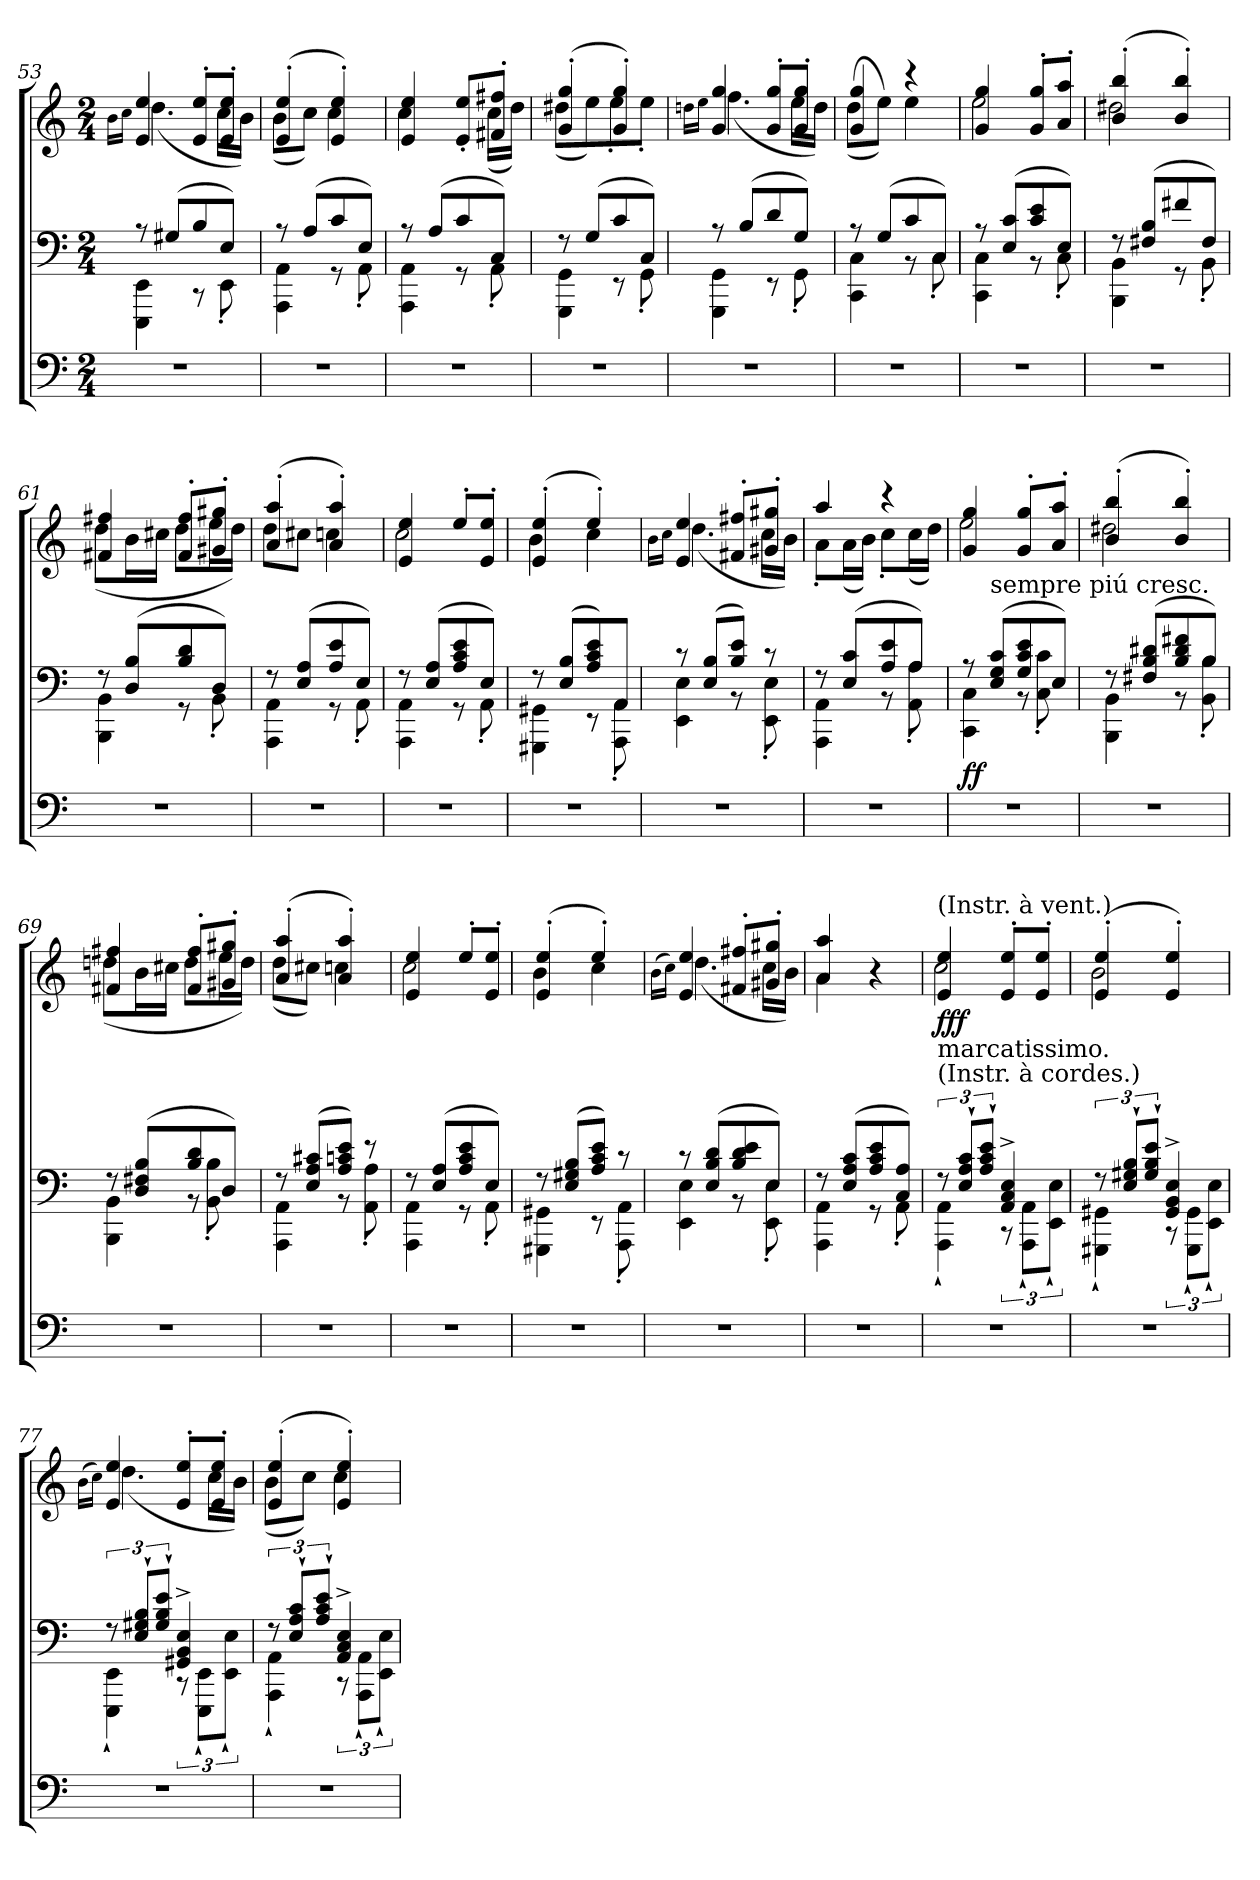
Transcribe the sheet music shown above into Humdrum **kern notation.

**kern	**kern	**kern	**dynam
*part1	*part1	*part1	*part1
*staff3	*staff2	*staff1	*staff1/2/3
*clefF4	*clefF4	*clefG2	*
*k[]	*k[]	*k[]	*
*M2/4	*M2/4	*M2/4	*
=53	=53	=53	=53
*	*	*^	*
.	.	.	16qqb\LL	.
.	.	.	16qqcc\JJ	.
*	*^	*	*	*
2r	8r	4EEE\ 4EE\	4e/ 4ee/	(<4.dd\	.
.	(<8G#X/L	.	.	.	.
.	8B/	8r	8e'/ 8ee'/L	.	.
.	8E/J)	8EE'\	8e'/ 8ee'/J	16cc\LL	.
.	.	.	.	16b\JJ)	.
=54	=54	=54	=54	=54	=54
2r	8r	4AAA\ 4AA\	(>4e'/ 4ee'/	(>8b\L	.
.	(<8A/L	.	.	8cc\J)	.
.	8c/	8r	4e'/ 4ee'/)	4cc\	.
.	8E/J)	8AA'\	.	.	.
=55	=55	=55	=55	=55	=55
2r	8r	4AAA\ 4AA\	4e/ 4ee/	4cc\	.
.	(<8A/L	.	.	.	.
.	8c/	8r	8e'/ 8ee'/L	8ryy	.
.	8C/J)	8AA'\	8f#X'/ 8ff#X'/J	(<16cc\LL	.
.	.	.	.	16dd\JJ)	.
=56	=56	=56	=56	=56	=56
2r	8r	4GGG\ 4GG\	(>4g'/ 4gg'/	(<8dd#X\L	.
.	(<8G/L	.	.	8ee\)	.
.	8c/	8r	4g'/ 4gg'/)	8ee'\	.
.	8C/J)	8GG'\	.	8ee'\J	.
=57	=57	=57	=57	=57	=57
.	.	.	.	16qqddn\LL	.
.	.	.	.	16qqee\JJ	.
2r	8r	4GGG\ 4GG\	4g/ 4gg/	(<4.ff\	.
.	(<8B/L	.	.	.	.
.	8d/	8r	8g'/ 8gg'/L	.	.
.	8G/J)	8GG'\	8g'/ 8gg'/J	16ee\LL	.
.	.	.	.	16dd\JJ)	.
=58	=58	=58	=58	=58	=58
2r	8r	4CC\ 4C\	4g/ 4gg/	(<(>8dd\L	.
.	(<8G/L	.	.	8ee\J))	.
.	8c/	8r	4r	4ee\	.
.	8C/J)	8C'\	.	.	.
=59	=59	=59	=59	=59	=59
2r	8r	4CC\ 4C\	4g/ 4gg/	2ee\	.
.	(<8E/ 8c/L	.	.	.	.
.	8c/ 8e/	8r	8g'/ 8gg'/L	.	.
.	8E/J)	8C'\	8a'/ 8aa'/J	.	.
=60	=60	=60	=60	=60	=60
2r	8r	4BBB\ 4BB\	(>4b'/ 4bb'/	2dd#X\	.
.	(<8F#X/ 8B/L	.	.	.	.
.	8f#X/	8r	4b'/ 4bb'/)	.	.
.	8F#/J)	8BB'\	.	.	.
=61	=61	=61	=61	=61	=61
2r	8r	4BBB\ 4BB\	4f#X/ 4ff#X/	(<8dd\L	.
.	(<8D/ 8B/L	.	.	16b\L	.
.	.	.	.	16cc#X\JJ	.
.	8B/ 8d/	8r	8f#'/ 8ff#'/L	8dd\L	.
.	8D/J)	8BB'\	8g#X'/ 8gg#X'/J	16ee\L	.
.	.	.	.	16dd\JJ)	.
=62	=62	=62	=62	=62	=62
2r	8r	4AAA\ 4AA\	(>4a'/ 4aa'/	8dd\L	.
.	(<8E/ 8A/L	.	.	8cc#X\J	.
.	8A/ 8e/	8r	4a'/ 4aa'/)	4ccn\	.
.	8E/J)	8AA'\	.	.	.
=63	=63	=63	=63	=63	=63
2r	8r	4AAA\ 4AA\	4e/ 4ee/	2cc\	.
.	(<8E/ 8A/L	.	.	.	.
.	8A/ 8c/ 8e/	8r	8ee'/L	.	.
.	8E/J)	8AA'\	8e'/ 8ee'/J	.	.
=64	=64	=64	=64	=64	=64
2r	8r	4GGG#X\ 4GG#X\	(>4e'/ 4ee'/	4b\	.
.	(<8E/ 8B/L	.	.	.	.
.	8A/ 8c/ 8e/)	8r	4ee'/)	4cc\	.
.	8AA/J	8AAA'\ 8AA'\	.	.	.
=65	=65	=65	=65	=65	=65
.	.	.	.	16qqb\LL	.
.	.	.	.	16qqcc\JJ	.
2r	8r	4EE\ 4E\	4e/ 4ee/	(<4.dd\	.
.	(<8E/ 8B/L	.	.	.	.
.	8B/ 8e/J)	8r	8f#X'/ 8ff#X'/L	.	.
.	8r	8EE'\ 8E'\	8g#X'/ 8gg#X'/J	16cc\LL	.
.	.	.	.	16b\JJ)	.
=66	=66	=66	=66	=66	=66
2r	8r	4AAA\ 4AA\	4aa/	8a'\L	.
.	(<8E/ 8c/L	.	.	(>16a\L	.
.	.	.	.	16b\JJ)	.
.	8A/ 8e/	8r	4r	8cc'\L	.
.	8A/J)	8AA'\ 8A'\	.	(>16cc\L	.
.	.	.	.	16dd\JJ)	.
=67	=67	=67	=67	=67	=67
!	!	!	!	!	!LO:DY:b=2
!	!	!	!	!	!LO:DY:n=1:b
2r	8r	4CC\ 4C\	4g/ 4gg/	2ee\	f f
!	!LO:TX:a:t=sempre piú cresc.	!	!	!	!
.	(<8E/ 8G/ 8c/L	.	.	.	.
.	8G/ 8c/ 8e/	8r	8g'/ 8gg'/L	.	.
.	8E/J)	8C'\ 8c'\	8a'/ 8aa'/J	.	.
=68	=68	=68	=68	=68	=68
2r	8r	4BBB\ 4BB\	(>4b'/ 4bb'/	2dd#X\	.
.	(<8F#X/ 8B/ 8d#X/L	.	.	.	.
.	8B/ 8d#/ 8f#X/	8r	4b'/ 4bb'/)	.	.
.	8B/J)	8BB'\ 8B'\	.	.	.
=69	=69	=69	=69	=69	=69
2r	8r	4BBB\ 4BB\	4f#X/ 4ff#X/	(<8ddn\L	.
.	(<8D/ 8F#X/ 8B/L	.	.	16b\L	.
.	.	.	.	16cc#X\JJ	.
.	8B/ 8d/	8r	8f#'/ 8ff#'/L	8dd\L	.
.	8D/J)	8BB'\ 8B'\	8g#X'/ 8gg#X'/J	16ee\L	.
.	.	.	.	16dd\JJ)	.
=70	=70	=70	=70	=70	=70
2r	8r	4AAA\ 4AA\	(>4a'/ 4aa'/	(<8dd\L	.
.	(<8E/ 8A/ 8c#X/L	.	.	8cc#X\J)	.
.	8A/ 8cn/ 8e/J)	8r	4a'/ 4aa'/)	4ccn\	.
.	8r	8AA'\ 8A'\	.	.	.
=71	=71	=71	=71	=71	=71
2r	8r	4AAA\ 4AA\	4e/ 4ee/	2cc\	.
.	(<8E/ 8A/L	.	.	.	.
.	8A/ 8c/ 8e/	8r	8ee'/L	.	.
.	8E/J)	8AA'\	8e'/ 8ee'/J	.	.
=72	=72	=72	=72	=72	=72
2r	8r	4GGG#X\ 4GG#X\	(>4e'/ 4ee'/	4b\	.
.	(<8E/ 8G#X/ 8B/L	.	.	.	.
.	8A/ 8c/ 8e/J)	8r	4ee'/)	4cc\	.
.	8r	8AAA'\ 8AA'\	.	.	.
=73	=73	=73	=73	=73	=73
.	.	.	.	(>16qqb\LL	.
.	.	.	.	16qqcc\JJ)	.
2r	8r	4EE\ 4E\	4e/ 4ee/	(<4.dd\	.
.	(<8E/ 8B/ 8d/L	.	.	.	.
.	8B/ 8d/ 8e/	8r	8f#X'/ 8ff#X'/L	.	.
.	8E/J)	8EE'\ 8E'\	8g#X'/ 8gg#X'/J	16cc\LL	.
.	.	.	.	16b\JJ)	.
=74	=74	=74	=74	=74	=74
2r	8r	4AAA\ 4AA\	4a/ 4aa/	4a\	.
.	(<8E/ 8A/ 8c/L	.	.	.	.
.	8A/ 8c/ 8e/	8r	4r	4ryy	.
.	8C/ 8A/J)	8AA'\	.	.	.
=75	=75	=75	=75	=75	=75
!	!	!	!LO:TX:a:t=(Instr. à vent.)	!	!
!	!LO:TX:a:t=(Instr. à cordes.)	!	!	!	!
!	!LO:TX:a:t=marcatissimo.	!	!	!	!
!	!	!	!	!	!LO:DY:b
2r	12r	4AAA`\ 4AA`\	4e/ 4ee/	2cc\	fff
.	12E`/ 12A`/ 12c`/L	.	.	.	.
.	12A`/ 12c`/ 12e`/J	.	.	.	.
.	4AA^/ 4C^/ 4E^/	12r	8e'/ 8ee'/L	.	.
.	.	12AAA`\ 12AA`\L	.	.	.
.	.	.	8e'/ 8ee'/J	.	.
.	.	12EE`\ 12E`\J	.	.	.
=76	=76	=76	=76	=76	=76
2r	12r	4GGG#X`\ 4GG#X`\	(>4e'/ 4ee'/	2b\	.
.	12E`/ 12G#X`/ 12B`/L	.	.	.	.
.	12G#`/ 12B`/ 12e`/J	.	.	.	.
.	4GG#^/ 4BB^/ 4E^/	12r	4e'/ 4ee'/)	.	.
.	.	12GGG#`\ 12GG#`\L	.	.	.
.	.	12EE`\ 12E`\J	.	.	.
=77	=77	=77	=77	=77	=77
.	.	.	.	(>16qqb\LL	.
.	.	.	.	16qqcc\JJ)	.
2r	12r	4EEE`\ 4EE`\	4e/ 4ee/	(<4.dd\	.
.	12E`/ 12G#X`/ 12B`/L	.	.	.	.
.	12G#`/ 12B`/ 12e`/J	.	.	.	.
.	4GG#X^/ 4BB^/ 4E^/	12r	8e'/ 8ee'/L	.	.
.	.	12EEE`\ 12EE`\L	.	.	.
.	.	.	8e'/ 8ee'/J	16cc\LL	.
.	.	12EE`\ 12E`\J	.	.	.
.	.	.	.	16b\JJ)	.
=78	=78	=78	=78	=78	=78
2r	12r	4AAA`\ 4AA`\	(>4e'/ 4ee'/	(<8b\L	.
.	12E`/ 12A`/ 12c`/L	.	.	.	.
.	.	.	.	8cc\J)	.
.	12A`/ 12c`/ 12e`/J	.	.	.	.
.	4AA^/ 4C^/ 4E^/	12r	4e'/ 4ee'/)	4cc\	.
.	.	12AAA`\ 12AA`\L	.	.	.
.	.	12EE`\ 12E`\J	.	.	.
*	*v	*v	*	*	*
*	*	*v	*v	*
=	=	=	=
*-	*-	*-	*-
